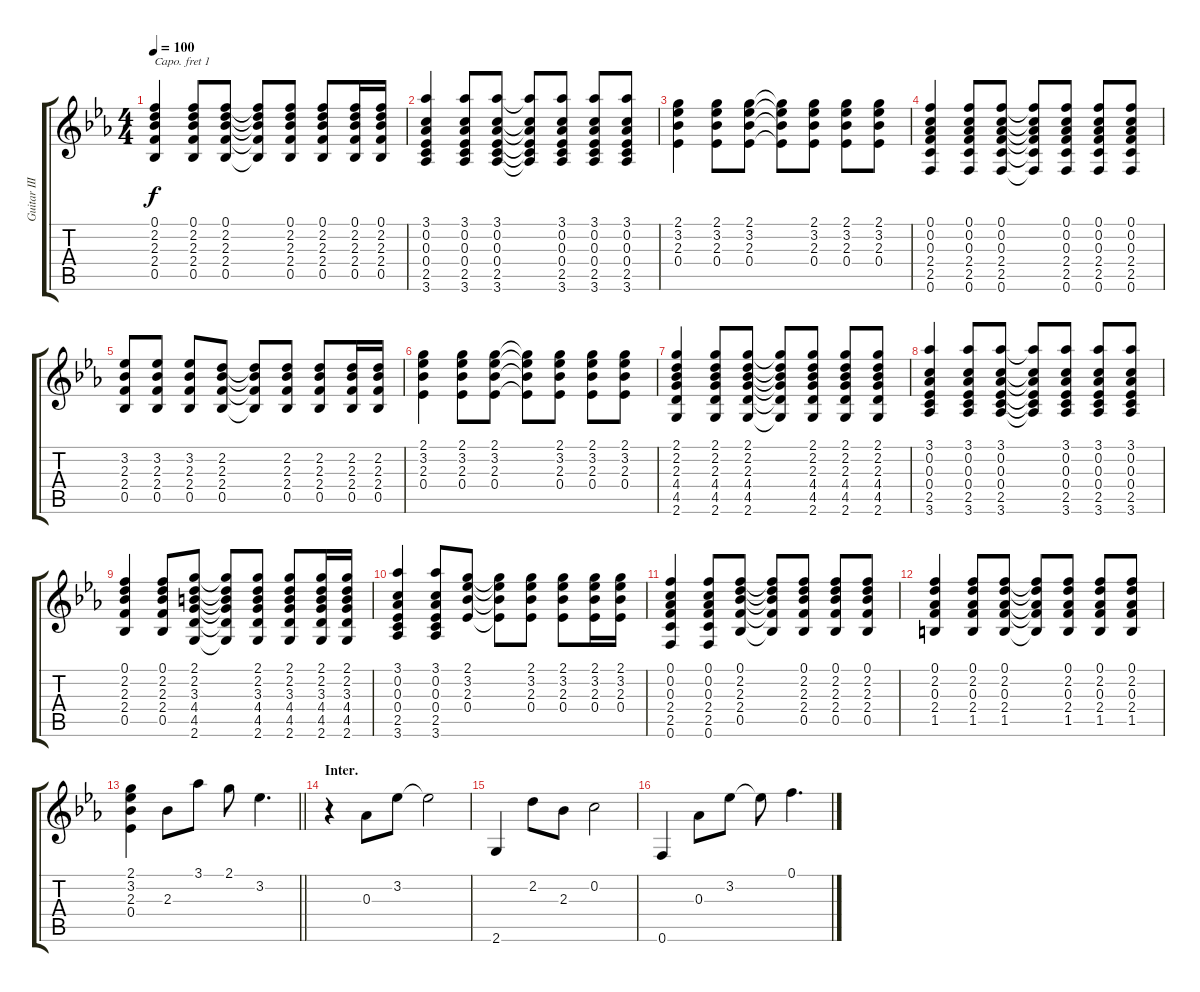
\track ("Guitar III (Hirasawa Yui)" "Guitar III") {instrument acousticguitarsteel}
\staff {score tabs}
\capo 1
\tuning (E4 B3 G3 D3 A2 E2) {hide}
\ts (4 4)
\tempo 100
\clef g2
\ks eb
(0.1 2.2 2.3 2.4 0.5).4{dy f} (0.1 2.2 2.3 2.4 0.5).8 (0.1 2.2 2.3 2.4 0.5).8 (0.1{t} 2.2{t} 2.3{t} 2.4{t} 0.5{t}).8 (0.1 2.2 2.3 2.4 0.5).8 (0.1 2.2 2.3 2.4 0.5).8 (0.1 2.2 2.3 2.4 0.5).16 (0.1 2.2 2.3 2.4 0.5).16 |
(3.1 0.2 0.3 0.4 2.5 3.6).4 (3.1 0.2 0.3 0.4 2.5 3.6).8 (3.1 0.2 0.3 0.4 2.5 3.6).8 (3.1{t} 0.2{t} 0.3{t} 0.4{t} 2.5{t} 3.6{t}).8 (3.1 0.2 0.3 0.4 2.5 3.6).8 (3.1 0.2 0.3 0.4 2.5 3.6).8 (3.1 0.2 0.3 0.4 2.5 3.6).8 |
(2.1 3.2 2.3 0.4).4 (2.1 3.2 2.3 0.4).8 (2.1 3.2 2.3 0.4).8 (2.1{t} 3.2{t} 2.3{t} 0.4{t}).8 (2.1 3.2 2.3 0.4).8 (2.1 3.2 2.3 0.4).8 (2.1 3.2 2.3 0.4).8 |
(0.1 0.2 0.3 2.4 2.5 0.6).4 (0.1 0.2 0.3 2.4 2.5 0.6).8 (0.1 0.2 0.3 2.4 2.5 0.6).8 (0.1{t} 0.2{t} 0.3{t} 2.4{t} 2.5{t} 0.6{t}).8 (0.1 0.2 0.3 2.4 2.5 0.6).8 (0.1 0.2 0.3 2.4 2.5 0.6).8 (0.1 0.2 0.3 2.4 2.5 0.6).8 |
(3.2 2.3 2.4 0.5).8 (3.2 2.3 2.4 0.5).8 (3.2 2.3 2.4 0.5).8 (2.2 2.3 2.4 0.5).8 (2.2{t} 2.3{t} 2.4{t} 0.5{t}).8 (2.2 2.3 2.4 0.5).8 (2.2 2.3 2.4 0.5).8 (2.2 2.3 2.4 0.5).16 (2.2 2.3 2.4 0.5).16 |
(2.1 3.2 2.3 0.4).4 (2.1 3.2 2.3 0.4).8 (2.1 3.2 2.3 0.4).8 (2.1{t} 3.2{t} 2.3{t} 0.4{t}).8 (2.1 3.2 2.3 0.4).8 (2.1 3.2 2.3 0.4).8 (2.1 3.2 2.3 0.4).8 |
(2.1 2.2 2.3 4.4 4.5 2.6).4 (2.1 2.2 2.3 4.4 4.5 2.6).8 (2.1 2.2 2.3 4.4 4.5 2.6).8 (2.1{t} 2.2{t} 2.3{t} 4.4{t} 4.5{t} 2.6{t}).8 (2.1 2.2 2.3 4.4 4.5 2.6).8 (2.1 2.2 2.3 4.4 4.5 2.6).8 (2.1 2.2 2.3 4.4 4.5 2.6).8 |
(3.1 0.2 0.3 0.4 2.5 3.6).4 (3.1 0.2 0.3 0.4 2.5 3.6).8 (3.1 0.2 0.3 0.4 2.5 3.6).8 (3.1{t} 0.2{t} 0.3{t} 0.4{t} 2.5{t} 3.6{t}).8 (3.1 0.2 0.3 0.4 2.5 3.6).8 (3.1 0.2 0.3 0.4 2.5 3.6).8 (3.1 0.2 0.3 0.4 2.5 3.6).8 |
(0.1 2.2 2.3 2.4 0.5).4 (0.1 2.2 2.3 2.4 0.5).8 (2.1 2.2 3.3 4.4 4.5 2.6).8 (2.1{t} 2.2{t} 3.3{t} 4.4{t} 4.5{t} 2.6{t}).8 (2.1 2.2 3.3 4.4 4.5 2.6).8 (2.1 2.2 3.3 4.4 4.5 2.6).8 (2.1 2.2 3.3 4.4 4.5 2.6).16 (2.1 2.2 3.3 4.4 4.5 2.6).16 |
(3.1 0.2 0.3 0.4 2.5 3.6).4 (3.1 0.2 0.3 0.4 2.5 3.6).8 (2.1 3.2 2.3 0.4).8 (2.1{t} 3.2{t} 2.3{t} 0.4{t}).8 (2.1 3.2 2.3 0.4).8 (2.1 3.2 2.3 0.4).8 (2.1 3.2 2.3 0.4).16 (2.1 3.2 2.3 0.4).16 |
(0.1 0.2 0.3 2.4 2.5 0.6).4 (0.1 0.2 0.3 2.4 2.5 0.6).8 (0.1 2.2 2.3 2.4 0.5).8 (0.1{t} 2.2{t} 2.3{t} 2.4{t} 0.5{t}).8 (0.1 2.2 2.3 2.4 0.5).8 (0.1 2.2 2.3 2.4 0.5).8 (0.1 2.2 2.3 2.4 0.5).8 |
(0.1 2.2 0.3 2.4 1.5).4 (0.1 2.2 0.3 2.4 1.5).8 (0.1 2.2 0.3 2.4 1.5).8 (0.1{t} 2.2{t} 0.3{t} 2.4{t} 1.5{t}).8 (0.1 2.2 0.3 2.4 1.5).8 (0.1 2.2 0.3 2.4 1.5).8 (0.1 2.2 0.3 2.4 1.5).8 |
\barLineRight lightlight
(2.1 3.2 2.3 0.4).4 2.3.8 3.1.8 2.1.8 3.2.4{d} |
\section ("" "Inter.")
r.4 0.3.8 3.2.8 3.2{t}.2 |
2.6.4 2.2.8 2.3.8 0.2.2 |
0.6.4 0.3.8 3.2.8 3.2{t}.8 0.1.4{d}
